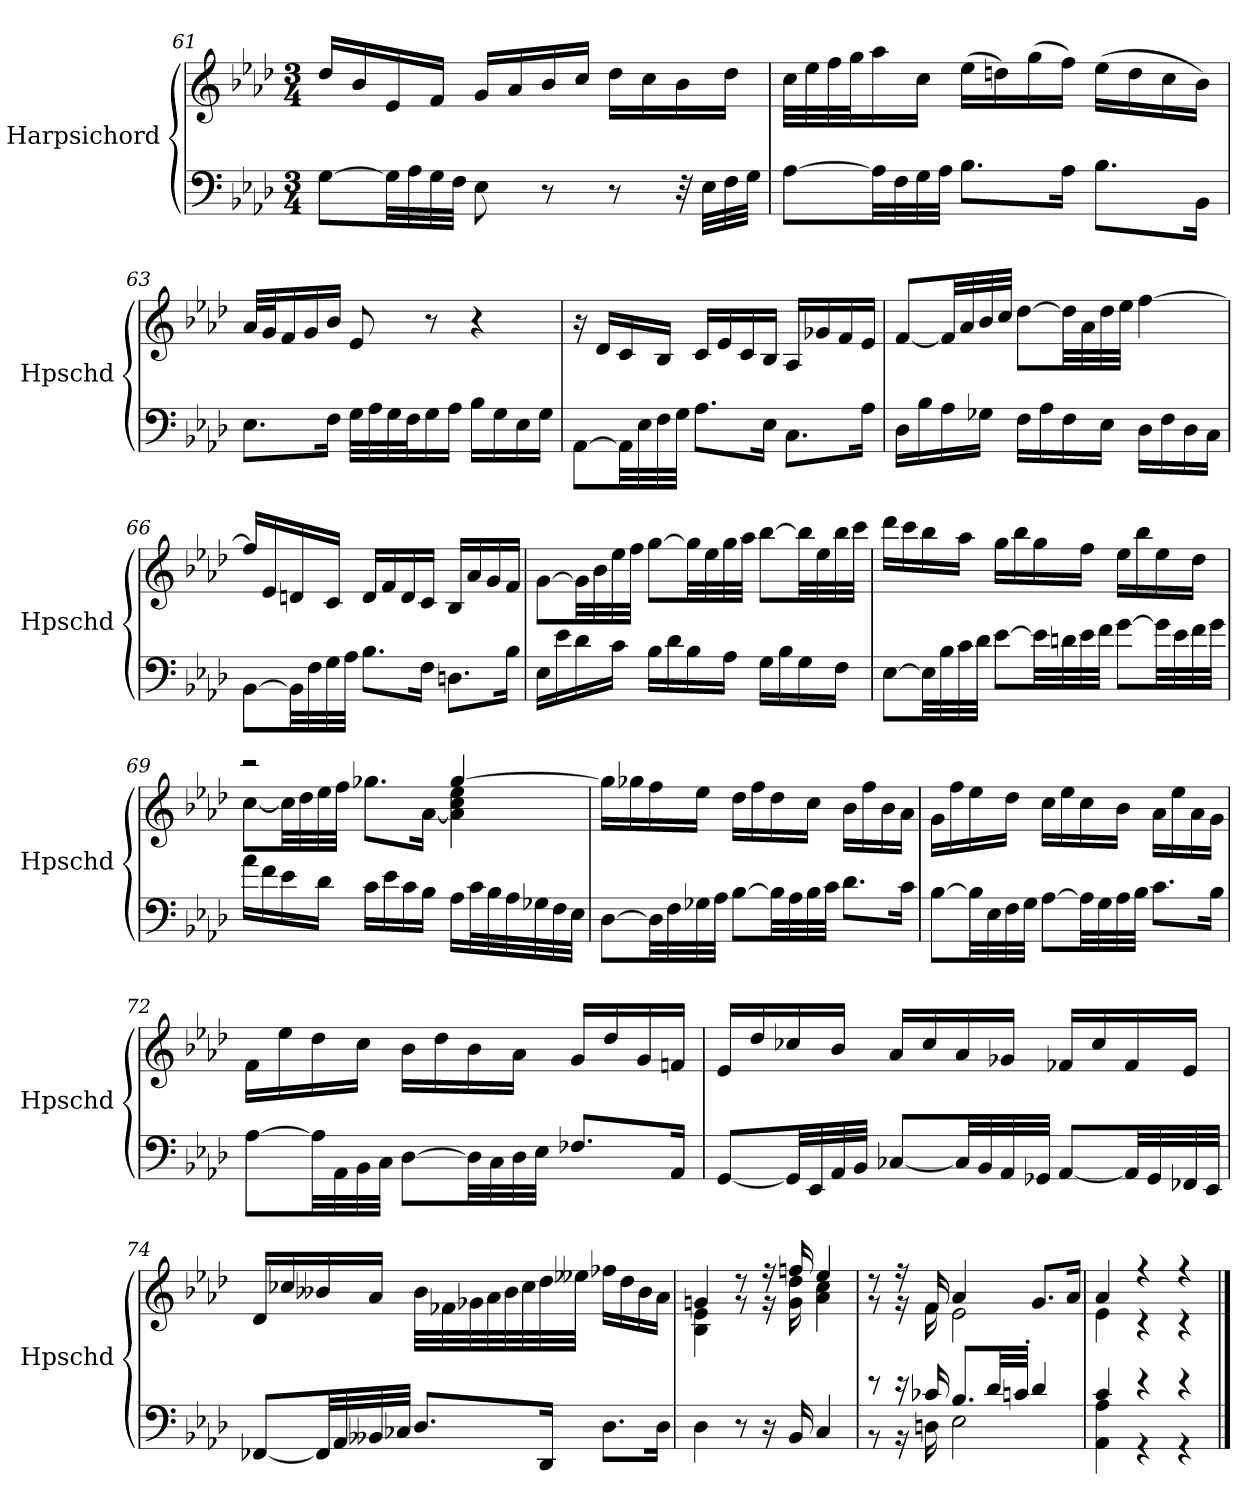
**kern	**kern
*part1	*part1
*staff2	*staff1
*I"Harpsichord	*
*I'Hpschd	*
*clefF4	*clefG2
*k[b-e-a-d-]	*k[b-e-a-d-]
*A-:	*A-:
*M3/4	*M3/4
=61	=61
[8G\L	16dd-/LL
.	16b-/
32G\LL]	16e-/
32A-\	.
32G\	16f/JJ
32F\JJJ	.
8E-\	16g/LL
.	16a-/
8r	16b-/
.	16cc/JJ
8r	16dd-\LL
.	16cc\
32r	16b-\
32E-\LLL	.
32F\	16dd-\JJ
32G\JJJ	.
=62	=62
[8A-\L	32cc\LLL
.	32ee-\
.	32ff\
.	32gg\J
32A-\LL]	16aa-\
32F\	.
32G\	16cc\JJ
32A-\JJJ	.
8.B-\L	(16ee-\LL
.	16ddn\)
.	(16gg\
16A-\Jk	16ff\JJ)
8.B-\L	(16ee-\LL
.	16dd\
.	16cc\
16BB-\Jk	16b-\JJ)
=63	=63
8.E-\L	32a-/LLL
.	32g/J
.	16f/
.	16g/
16F\Jk	16b-/JJ
32G\LLL	8e-/
32A-\	.
32G\	.
32F\J	.
16G\	8r
16A-\JJ	.
16B-\LL	4r
16G\	.
16E-\	.
16G\JJ	.
=64	=64
[8AA-\L	16r
.	16d-/LL
32AA-\LL]	16c/
32E-\	.
32F\	16B-/JJ
32G\JJJ	.
8.A-\L	16c/LL
.	16e-/
.	16c/
16E-\Jk	16B-/JJ
8.C\L	16A-/LL
.	16g-X/
.	16f/
16A-\Jk	16e-/JJ
=65	=65
16D-\LL	[8f/L
16B-\	.
16A-\	32f/LL]
.	32a-/
16G-X\JJ	32b-/
.	32cc/JJJ
16F\LL	[8dd-\L
16A-\	.
16F\	32dd-\LL]
.	32a-\
16E-\JJ	32dd-\
.	32ee-\JJJ
16D-\LL	[4ff\
16F\	.
16D-\	.
16C\JJ	.
=66	=66
[8BB-\L	16ff/LL]
.	16e-/
32BB-\LL]	16dn/
32F\	.
32G\	16c/JJ
32A-\JJJ	.
8.B-\L	16d/LL
.	16f/
.	16d/
16F\Jk	16c/JJ
8.Dn\L	16B-/LL
.	16a-/
.	16g/
16B-\Jk	16f/JJ
=67	=67
16E-\LL	[8g\L
16e-\	.
16d-\	32g\LL]
.	32b-\
16c\JJ	32ee-\
.	32ff\JJJ
16B-\LL	[8gg\L
16d-\	.
16B-\	32gg\LL]
.	32ee-\
16A-\JJ	32gg\
.	32aa-\JJJ
16G\LL	[8bb-\L
16B-\	.
16G\	32bb-\LL]
.	32ee-\
16F\JJ	32bb-\
.	32ccc\JJJ
=68	=68
[8E-\L	16ddd-\LL
.	16ccc\
32E-\LL]	16bb-\
32B-\	.
32c\	16aa-\JJ
32d-\JJJ	.
[8e-\L	16gg\LL
.	16bb-\
32e-\LL]	16gg\
32dn\	.
32e-\	16ff\JJ
32f\JJJ	.
[8g\L	16ee-\LL
.	16bb-\
32g\LL]	16ee-\
32e-\	.
32f\	16dd-\JJ
32g\JJJ	.
=69	=69
*	*^
16a-\LL	2r	[8cc\L
16f\	.	.
16e-\	.	32cc\LL]
.	.	32dd-\
16d-\JJ	.	32ee-\
.	.	32ff\JJJ
16c\LL	.	8.gg-X\L
16e-\	.	.
16c\	.	.
16B-\JJ	.	[16a-\Jk
16A-\LL	[4gg-/	4a-]\ 4cc\ 4ee-\
32c\L	.	.
32B-\	.	.
32A-\	.	.
32G-X\	.	.
32F\	.	.
32E-\JJJ	.	.
*	*v	*v
=70	=70
[8D-\L	16gg-\LL]
.	16gg-X\
32D-\LL]	16ff\
32F\	.
32G-X\	16ee-\JJ
32A-\JJJ	.
[8B-\L	16dd-\LL
.	16ff\
32B-\LL]	16dd-\
32A-\	.
32B-\	16cc\JJ
32c\JJJ	.
8.d-\L	16b-\LL
.	16ff\
.	16b-\
16c\Jk	16a-\JJ
=71	=71
[8B-\L	16g\LL
.	16ff\
32B-\LL]	16ee-\
32E-\	.
32F\	16dd-\JJ
32G\JJJ	.
[8A-\L	16cc\LL
.	16ee-\
32A-\LL]	16cc\
32G\	.
32A-\	16b-\JJ
32B-\JJJ	.
8.c\L	16a-\LL
.	16ee-\
.	16a-\
16B-\Jk	16g\JJ
=72	=72
[8A-\L	16f\LL
.	16ee-\
32A-\LL]	16dd-\
32AA-\	.
32BB-\	16cc\JJ
32C\JJJ	.
[8D-\L	16b-\LL
.	16dd-\
32D-\LL]	16b-\
32C\	.
32D-\	16a-\JJ
32E-\JJJ	.
8.F-X/L	16g/LL
.	16dd-/
.	16g/
16AA-/Jk	16fn/JJ
=73	=73
[8GG/L	16e-/LL
.	16dd-/
32GG/LL]	16cc-X/
32EE-/	.
32AA-/	16b-/JJ
32BB-/JJJ	.
[8C-X/L	16a-/LL
.	16cc-/
32C-/LL]	16a-/
32BB-/	.
32AA-/	16g-X/JJ
32GG-X/JJJ	.
[8AA-/L	16f-X/LL
.	16cc-/
32AA-/LL]	16f-/
32GG-/	.
32FF-X/	16e-/JJ
32EE-/JJJ	.
=74	=74
[8FF-X/L	16d-/LL
.	16cc-X/
32FF-/LL]	16b--X/
32AA-/	.
32BB--X/	16a-/JJ
32C-X/JJJ	.
8.D-/L	32b--\LLL
.	32f-X\
.	32g-X\
.	32a-\
.	32b--\
.	32cc-\
16DD-/Jk	32dd-\
.	32ee--X\JJJ
8.D-\L	16ff-X\LL
.	16dd-\
.	16b--\
16D-\Jk	16a-\JJ
=75	=75
*	*^
4D-\	4gn/	4B-\ 4e-\
8r	8r	8r
16r	16r	16r
16BB-/	16ffn/	16g\ 16dd-\
4C/	4ee-/	4a-\ 4cc\
=76	=76	=76
*^	*	*
8r	8r	8r	8r
16r	16r	16r	16r
16c-X/	16Dn\	16f/	16f\
8.B-/L	2E-\	4a-/	2e-\
32d-/LL	.	.	.
32cn'/JJJ	.	.	.
4d-/	.	8.g/L	.
.	.	16a-/Jk	.
=77	=77	=77	=77
4c/	4AA-\ 4A-\	4a-/	4e-\
4r	4r	4r	4r
4r	4r	4r	4r
*v	*v	*	*
*	*v	*v
==	==
*-	*-
